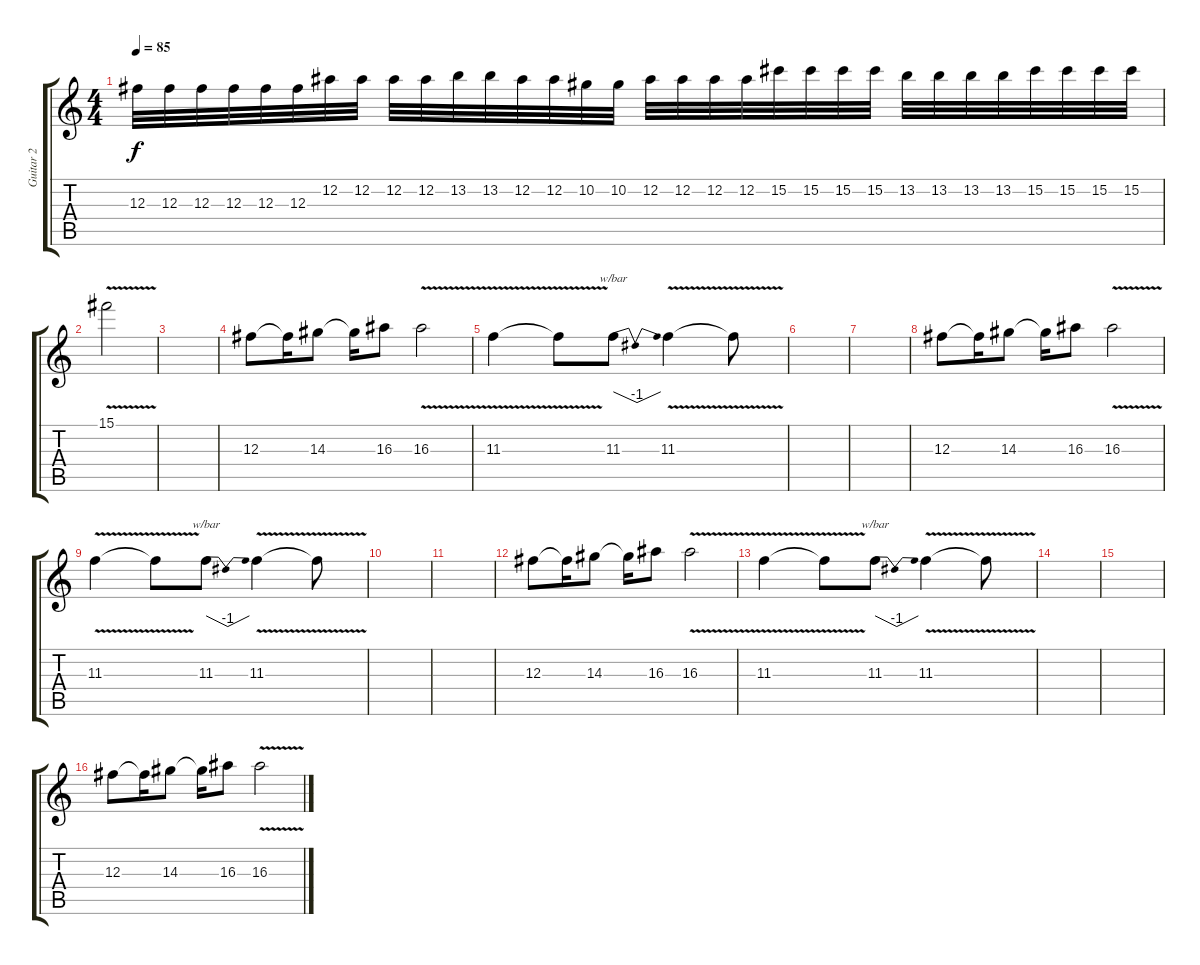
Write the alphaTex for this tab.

\track ("Guitar 2" "Guitar 2") {instrument distortionguitar}
\staff {score tabs}
\tuning (Eb4 Bb3 Gb3 Db3 Ab2 Eb2) {hide}
\ts (4 4)
\tempo 85
\clef g2
\ks c
12.3.32{dy f} 12.3.32 12.3.32 12.3.32 12.3.32 12.3.32 12.2.32 12.2.32 12.2.32 12.2.32 13.2.32 13.2.32 12.2.32 12.2.32 10.2.32 10.2.32 12.2.32 12.2.32 12.2.32 12.2.32 15.2.32 15.2.32 15.2.32 15.2.32 13.2.32 13.2.32 13.2.32 13.2.32 15.2.32 15.2.32 15.2.32 15.2.32 |
15.1{v}.2 |
|
12.3.8 12.3{t}.16 14.3.8 14.3{t}.16 16.3.8 16.3{v}.2 |
11.3{v}.4 11.3{t}.8 11.3.8{tbe (dip default 0 0 30 -4 60 0)} 11.3{v}.4 11.3{t}.8 |
|
|
12.3.8 12.3{t}.16 14.3.8 14.3{t}.16 16.3.8 16.3{v}.2 |
11.3{v}.4 11.3{t}.8 11.3.8{tbe (dip default 0 0 30 -4 60 0)} 11.3{v}.4 11.3{t}.8 |
|
|
12.3.8 12.3{t}.16 14.3.8 14.3{t}.16 16.3.8 16.3{v}.2 |
11.3{v}.4 11.3{t}.8 11.3.8{tbe (dip default 0 0 30 -4 60 0)} 11.3{v}.4 11.3{t}.8 |
|
|
12.3.8 12.3{t}.16 14.3.8 14.3{t}.16 16.3.8 16.3{v}.2
